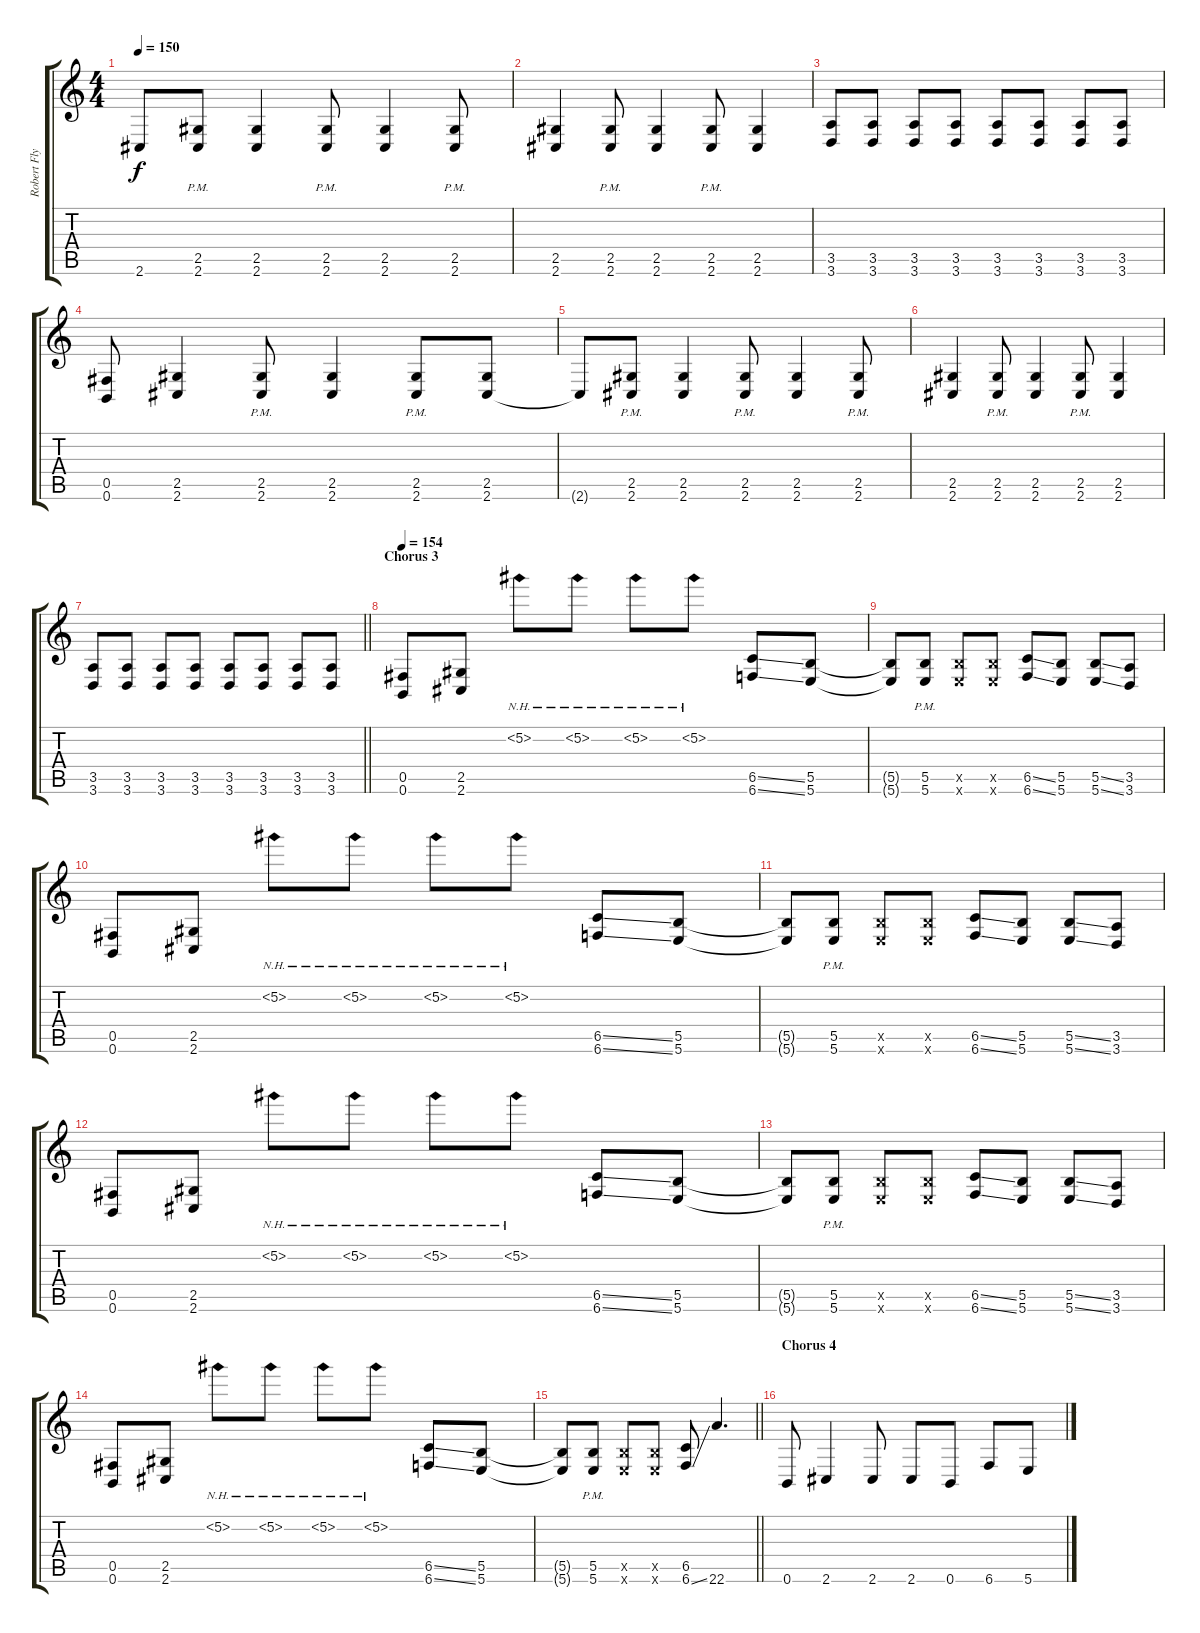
\track ("Robert Flynn" "Robert Fly") {instrument distortionguitar}
\staff {score tabs}
\tuning (Db4 Ab3 E3 B2 Gb2 B1) {hide}
\ts (4 4)
\tempo 150
\clef g2
\ks c
2.6{t}.8{dy f} (2.5{pm} 2.6{pm}).8 (2.5 2.6).4 (2.5{pm} 2.6{pm}).8 (2.5 2.6).4 (2.5{pm} 2.6{pm}).8 |
(2.5 2.6).4 (2.5{pm} 2.6{pm}).8 (2.5 2.6).4 (2.5{pm} 2.6{pm}).8 (2.5 2.6).4 |
(3.5 3.6).8 (3.5 3.6).8 (3.5 3.6).8 (3.5 3.6).8 (3.5 3.6).8 (3.5 3.6).8 (3.5 3.6).8 (3.5 3.6).8 |
(0.5 0.6).8 (2.5 2.6).4 (2.5{pm} 2.6{pm}).8 (2.5 2.6).4 (2.5{pm} 2.6{pm}).8 (2.5 2.6).8 |
2.6{t}.8 (2.5{pm} 2.6{pm}).8 (2.5 2.6).4 (2.5{pm} 2.6{pm}).8 (2.5 2.6).4 (2.5{pm} 2.6{pm}).8 |
(2.5 2.6).4 (2.5{pm} 2.6{pm}).8 (2.5 2.6).4 (2.5{pm} 2.6{pm}).8 (2.5 2.6).4 |
\barLineRight lightlight
(3.5 3.6).8 (3.5 3.6).8 (3.5 3.6).8 (3.5 3.6).8 (3.5 3.6).8 (3.5 3.6).8 (3.5 3.6).8 (3.5 3.6).8 |
\section ("" "Chorus 3")
\tempo 154
(0.5 0.6).8 (2.5 2.6).8 5.2{nh}.8 5.2{nh}.8 5.2{nh}.8 5.2{nh}.8 (6.5{ss} 6.6{ss}).8 (5.5 5.6).8 |
(5.5{t} 5.6{t}).8 (5.5{pm} 5.6{pm}).8 (5.5{x} 5.6{x}).8 (5.5{x} 5.6{x}).8 (6.5{ss} 6.6{ss}).8 (5.5 5.6).8 (5.5{ss} 5.6{ss}).8 (3.5 3.6).8 |
(0.5 0.6).8 (2.5 2.6).8 5.2{nh}.8 5.2{nh}.8 5.2{nh}.8 5.2{nh}.8 (6.5{ss} 6.6{ss}).8 (5.5 5.6).8 |
(5.5{t} 5.6{t}).8 (5.5{pm} 5.6{pm}).8 (5.5{x} 5.6{x}).8 (5.5{x} 5.6{x}).8 (6.5{ss} 6.6{ss}).8 (5.5 5.6).8 (5.5{ss} 5.6{ss}).8 (3.5 3.6).8 |
(0.5 0.6).8 (2.5 2.6).8 5.2{nh}.8 5.2{nh}.8 5.2{nh}.8 5.2{nh}.8 (6.5{ss} 6.6{ss}).8 (5.5 5.6).8 |
(5.5{t} 5.6{t}).8 (5.5{pm} 5.6{pm}).8 (5.5{x} 5.6{x}).8 (5.5{x} 5.6{x}).8 (6.5{ss} 6.6{ss}).8 (5.5 5.6).8 (5.5{ss} 5.6{ss}).8 (3.5 3.6).8 |
(0.5 0.6).8 (2.5 2.6).8 5.2{nh}.8 5.2{nh}.8 5.2{nh}.8 5.2{nh}.8 (6.5{ss} 6.6{ss}).8 (5.5 5.6).8 |
\barLineRight lightlight
(5.5{t} 5.6{t}).8 (5.5{pm} 5.6{pm}).8 (5.5{x} 5.6{x}).8 (5.5{x} 5.6{x}).8 (6.5 6.6{ss}).8 22.6.4{d} |
\section ("" "Chorus 4")
0.6.8 2.6.4 2.6.8 2.6.8 0.6.8 6.6.8 5.6.8
